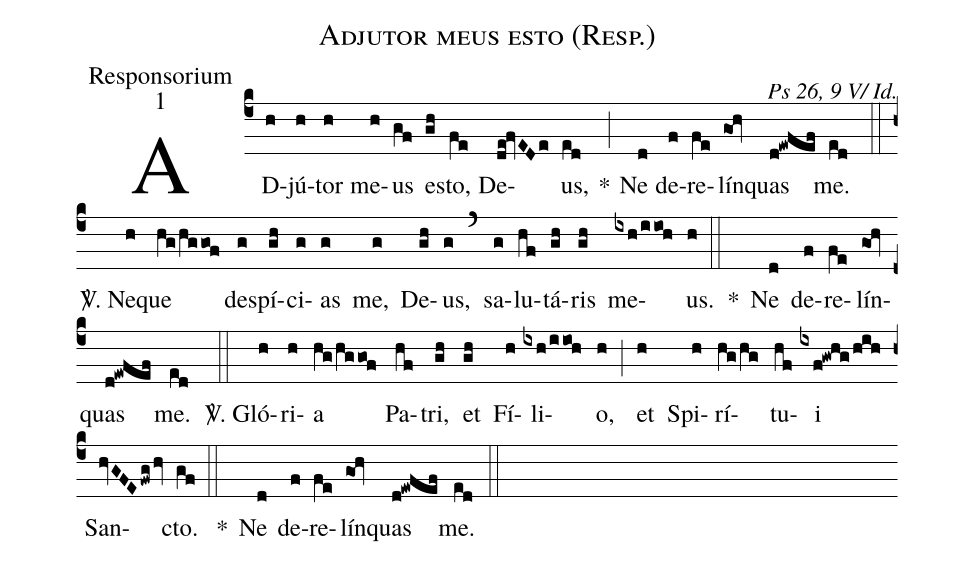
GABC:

name:Adjutor meus esto (Resp.);
office-part:Responsorium;
mode:1;
commentary:Ps 26, 9 V/ Id.;
%%
(c4)AD(h)jú(h)tor(h) me(h)us(gf) es(gh)to,(fe) De(de!fvEDe)us,(ed) *(;) Ne(d) de(f)re(fe)lín(goh)quas(d!ewfef) me.(ed) (::)

<sp>V/</sp>. Ne(h)que(hg/hggof) de(g)spí(gh)ci(g)as(g) me,(g) De(gh)us,(g) (`) sa(g)lu(hf)tá(gh)ris(gh) me(ixh/iioh)us.(h) (::)
*() Ne(d) de(f)re(fe)lín(goh)quas(d!ewfef) me.(ed) (::)

<sp>V/</sp>. Gló(h)ri(h)a(hg/hggof) Pa(hf)tri,(gh) et(gh) Fí(h)li(ixh/iioh)o,(h) (;) et(h) Spi(h)rí(hg/hg)tu(hf)i(ixf!gwhg/hih) San(hvGFE/fwg/hv)cto.(gf) (::)
*() Ne(d) de(f)re(fe)lín(goh)quas(d!ewfef) me.(ed) (::)
